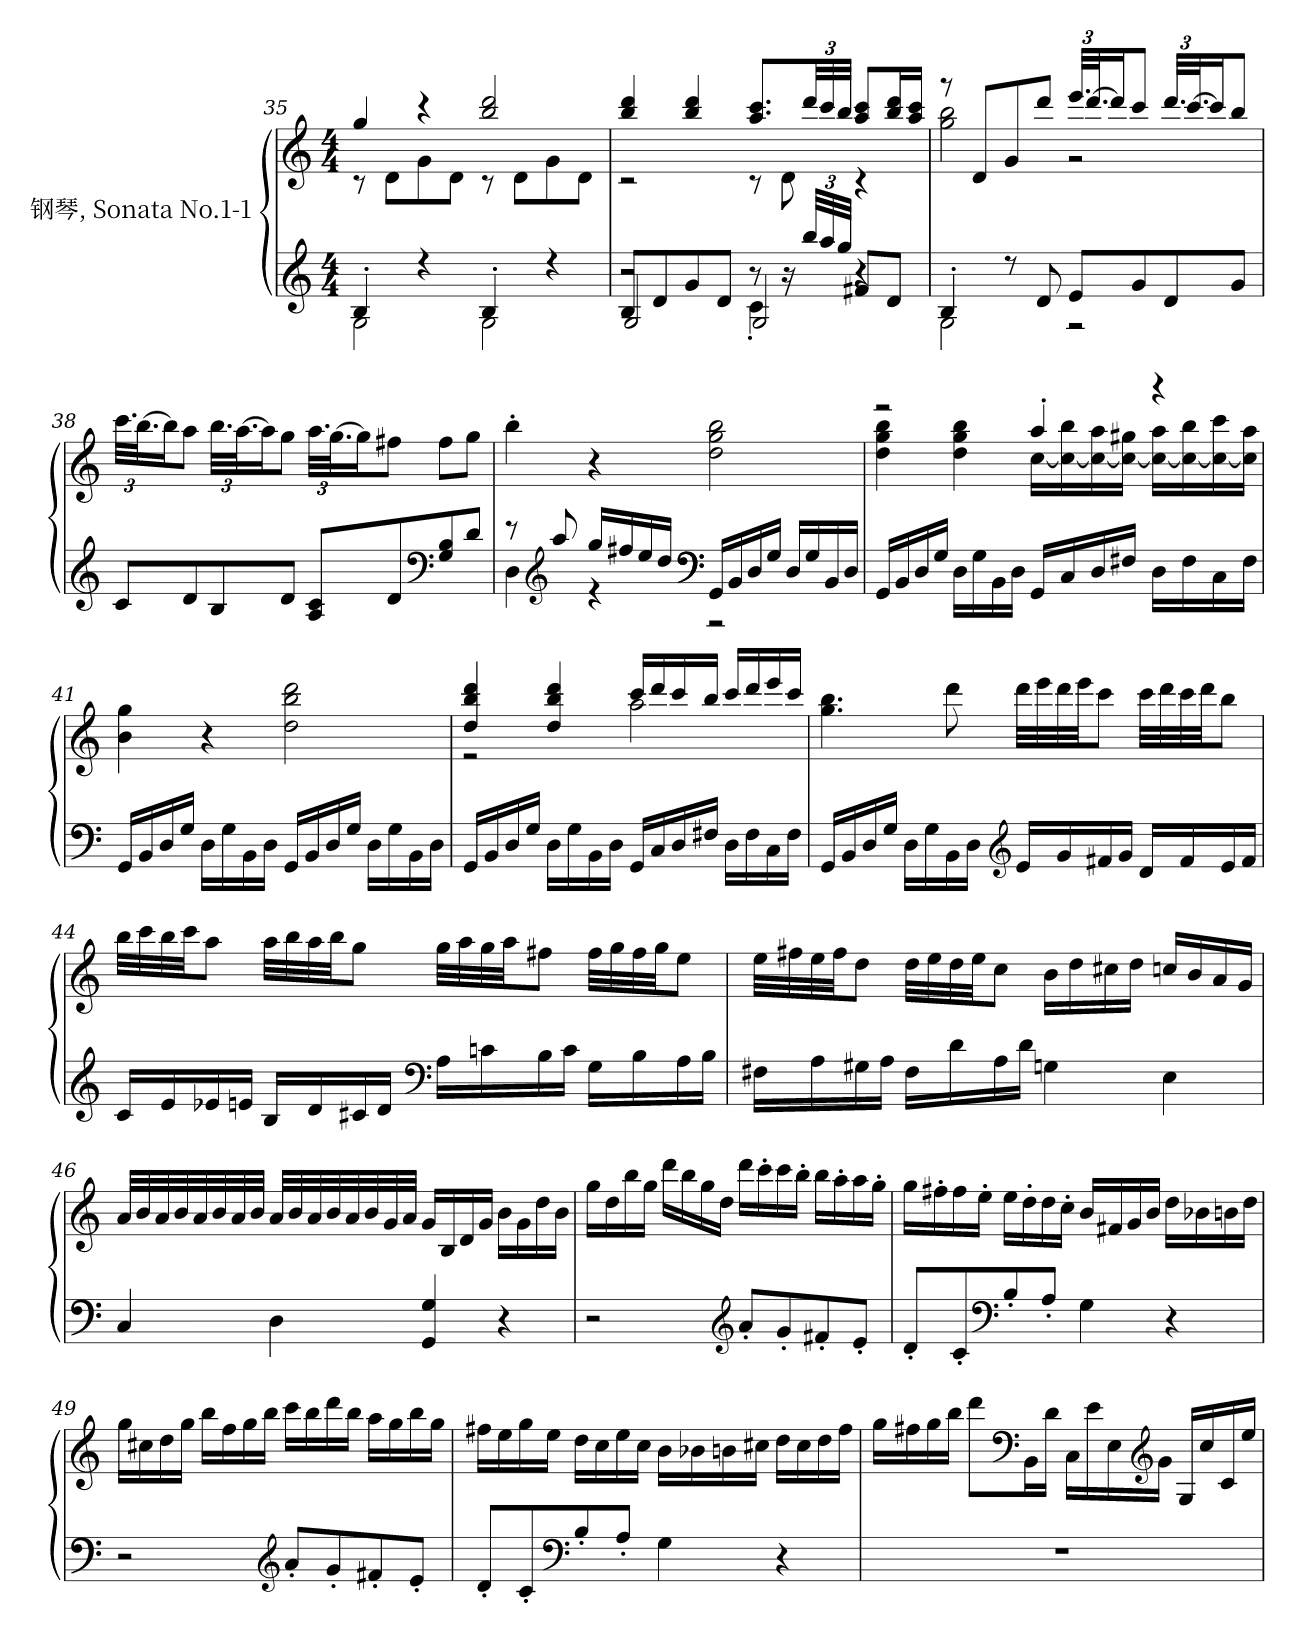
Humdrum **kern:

**kern	**kern
*part1	*part1
*staff2	*staff1
*I"钢琴, Sonata No.1-1	*
*clefG2	*clefG2
*k[]	*k[]
*M4/4	*M4/4
=35	=35
*^	*^
4B'/	2G\	4gg/	8r
.	.	.	8d\L
4r	.	4r	8g\
.	.	.	8d\J
4B'/	2G\	2bb/ 2ddd/	8r
.	.	.	8d\L
4r	.	.	8g\
.	.	.	8d\J
=36	=36	=36	=36
*	*^	*	*
8B/L	2r	2G/	4bb/ 4ddd/	2r
8d/	.	.	.	.
8g/	.	.	4bb/ 4ddd/	.
8d/J	.	.	.	.
8r	4c'\	2G/	8.aa/ 8.ccc/L	8r
16r	.	.	.	8d\
*Xbrackettup	*	*	*Xbrackettup	*
48bb/LLL	.	.	48ddd/LL	.
48aa/	.	.	48ccc/	.
48gg/JJJ	.	.	48bb/JJJ	.
8f#X/L	4r	.	8aa/ 8ccc/L	4r
8d/J	.	.	16bb/ 16ddd/L	.
.	.	.	16aa/ 16ccc/JJ	.
*	*v	*v	*	*
!!LO:LB:g=z	!!
=37	=37	=37	=37
4B'/	2G\	8r	2gg\ 2bb\
.	.	8d/L	.
8r	.	8g/	.
8d/	.	8ddd/J	.
8e/L	2r	48.eee/LLL	2r
.	.	[48.ddd/J	.
.	.	16ddd/J]	.
8g/	.	8ccc/J	.
8d/	.	48.ddd/LLL	.
.	.	[48.ccc/J	.
.	.	16ccc/J]	.
8g/J	.	8bb/J	.
*v	*v	*	*
*	*v	*v
=38	=38
8c/L	48.ccc\LLL
.	[48.bb\J
.	16bb\J]
8d/	8aa\J
8B/	48.bb\LLL
.	[48.aa\J
.	16aa\J]
8d/J	8gg\J
8A/ 8c/L	48.aa\LLL
.	[48.gg\J
.	16gg\J]
8d/	8ff#X\J
*clefF4	*
8G/ 8B/	8ff#\L
8d/J	8gg\J
!!LO:PB:g=z
=39	=39
*^	*
8r	4D\	4bb'\
*clefG2	*	*
8aa/	.	.
16gg/LL	4r	4r
16ff#X/	.	.
16ee/	.	.
16dd/JJ	.	.
*clefF4	*	*
*	*	*MM143
16GG/LL	2r	2dd\ 2gg\ 2bb\
16BB/	.	.
16D/	.	.
16G/JJ	.	.
16D/LL	.	.
16G/	.	.
16BB/	.	.
16D/JJ	.	.
*v	*v	*
=40	=40
*	*^
16GG/LL	2r	4dd\ 4gg\ 4bb\
16BB/	.	.
16D/	.	.
16G/JJ	.	.
16D\LL	.	4dd\ 4gg\ 4bb\
16G\	.	.
16BB\	.	.
16D\JJ	.	.
16GG/LL	4aa'/	[16cc\LL
16C/	.	16cc\_ 16bb\
16D/	.	16cc\_ 16aa\
16F#X/JJ	.	16cc\_ 16gg#X\JJ
16D\LL	4r	16cc\_ 16aa\LL
16F#\	.	16cc\_ 16bb\
16C\	.	16cc\_ 16ccc\
16F#\JJ	.	16cc\] 16aa\JJ
*	*v	*v
!!LO:LB:g=z
=41	=41
16GG/LL	4b\ 4gg\
16BB/	.
16D/	.
16G/JJ	.
16D\LL	4r
16G\	.
16BB\	.
16D\JJ	.
16GG/LL	2dd\ 2bb\ 2ddd\
16BB/	.
16D/	.
16G/JJ	.
16D\LL	.
16G\	.
16BB\	.
16D\JJ	.
=42	=42
*	*^
16GG/LL	4dd/ 4bb/ 4ddd/	2r
16BB/	.	.
16D/	.	.
16G/JJ	.	.
16D\LL	4dd/ 4bb/ 4ddd/	.
16G\	.	.
16BB\	.	.
16D\JJ	.	.
16GG/LL	16ccc/LL	2aa\
16C/	16ddd/	.
16D/	16ccc/	.
16F#X/JJ	16bb/JJ	.
16D\LL	16ccc/LL	.
16F#\	16ddd/	.
16C\	16eee/	.
16F#\JJ	16ccc/JJ	.
*	*v	*v
!!LO:LB:g=z
=43	=43
16GG/LL	4.gg\ 4.bb\
16BB/	.
16D/	.
16G/JJ	.
16D\LL	.
16G\	.
16BB\	8ddd\
16D\JJ	.
*clefG2	*
16e/LL	32ddd\LLL
.	32eee\
16g/	32ddd\
.	32eee\JJ
16f#X/	8ccc\J
16g/JJ	.
16d/LL	32ccc\LLL
.	32ddd\
16f#/	32ccc\
.	32ddd\JJ
16e/	8bb\J
16f#/JJ	.
!!LO:LB:g=z
=44	=44
16c/LL	32bb\LLL
.	32ccc\
16e/	32bb\
.	32ccc\JJ
16e-X/	8aa\J
16en/JJ	.
16B/LL	32aa\LLL
.	32bb\
16d/	32aa\
.	32bb\JJ
16c#X/	8gg\J
16d/JJ	.
*clefF4	*
16A\LL	32gg\LLL
.	32aa\
16cn\	32gg\
.	32aa\JJ
16B\	8ff#X\J
16c\JJ	.
16G\LL	32ff#\LLL
.	32gg\
16B\	32ff#\
.	32gg\JJ
16A\	8ee\J
16B\JJ	.
!!LO:LB:g=z
=45	=45
16F#X\LL	32ee\LLL
.	32ff#X\
16A\	32ee\
.	32ff#\JJ
16G#X\	8dd\J
16A\JJ	.
16F#\LL	32dd\LLL
.	32ee\
16d\	32dd\
.	32ee\JJ
16A\	8cc\J
16d\JJ	.
4Gn\	16b\LL
.	16dd\
.	16cc#X\
.	16dd\JJ
4E\	16ccn/LL
.	16b/
.	16a/
.	16g/JJ
=46	=46
4C/	32a/LLL
.	32b/
.	32a/
.	32b/
.	32a/
.	32b/
.	32a/
.	32b/JJJ
4D\	32a/LLL
.	32b/
.	32a/
.	32b/
.	32a/
.	32b/
.	32g/
.	32a/JJJ
*	*MM143
4GG/ 4G/	16g/LL
.	16B/
.	16d/
.	16g/JJ
4r	16b\LL
.	16g\
.	16dd\
.	16b\JJ
!!LO:LB:g=z
=47	=47
2r	16gg\LL
.	16dd\
.	16bb\
.	16gg\JJ
.	16ddd\LL
.	16bb\
.	16gg\
.	16dd\JJ
*clefG2	*
8a'/L	16ddd\LL
.	16ccc'\
8g'/	16ccc\
.	16bb'\JJ
8f#X'/	16bb\LL
.	16aa'\
8e'/J	16aa\
.	16gg'\JJ
=48	=48
8d'/L	16gg\LL
.	16ff#X'\
8c'/	16ff#\
.	16ee'\JJ
*clefF4	*
8B'/	16ee\LL
.	16dd'\
8A'/J	16dd\
.	16cc'\JJ
4G\	16b/LL
.	16f#X/
.	16g/
.	16b/JJ
4r	16dd\LL
.	16b-X\
.	16bn\
.	16dd\JJ
!!LO:PB:g=z
=49	=49
2r	16gg\LL
.	16cc#X\
.	16dd\
.	16gg\JJ
.	16bb\LL
.	16ff\
.	16gg\
.	16bb\JJ
*clefG2	*
8a'/L	16ccc\LL
.	16bb\
8g'/	16ddd\
.	16bb\JJ
8f#X'/	16aa\LL
.	16gg\
8e'/J	16bb\
.	16gg\JJ
=50	=50
8d'/L	16ff#X\LL
.	16ee\
8c'/	16gg\
.	16ee\JJ
*clefF4	*
8B'/	16dd\LL
.	16cc\
8A'/J	16ee\
.	16cc\JJ
4G\	16b\LL
.	16b-X\
.	16bn\
.	16cc#X\JJ
4r	16dd\LL
.	16cc#\
.	16dd\
.	16ff#\JJ
!!LO:LB:g=z
=51	=51
1r	16gg\LL
.	16ff#X\
.	16gg\
.	16bb\JJ
.	8ddd\L
*	*clefF4
.	16BB\L
.	16d\JJ
.	16C\LL
.	16e\
.	16E\
*	*clefG2
.	16g\JJ
.	16G/LL
.	16cc/
.	16c/
.	16ee/JJ
=	=
*-	*-
